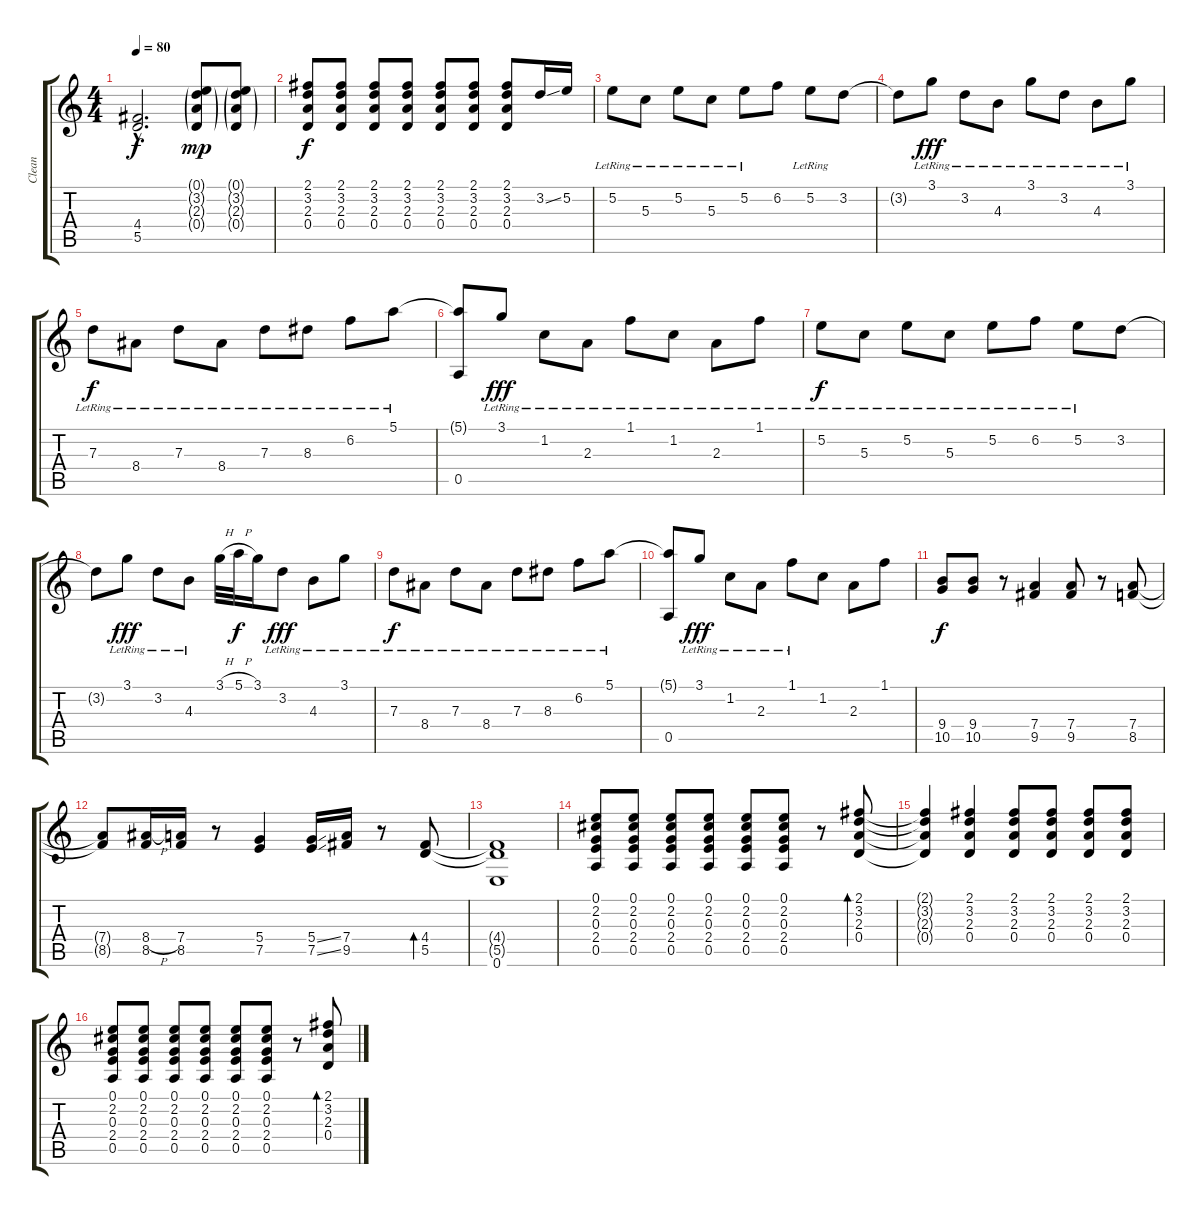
\track ("Clean" "Clean") {instrument electricguitarclean}
\staff {score tabs}
\tuning (E4 B3 G3 D3 A2 E2) {hide}
\ts (4 4)
\tempo 80
\clef g2
\ks c
(4.4{hac t} 5.5{hac t}).2{d dy f} (0.1{g} 3.2{g} 2.3{g} 0.4{g}).8{dy mp} (0.1{g} 3.2{g} 2.3{g} 0.4{g}).8 |
(2.1 3.2 2.3 0.4).8{dy f} (2.1 3.2 2.3 0.4).8 (2.1 3.2 2.3 0.4).8 (2.1 3.2 2.3 0.4).8 (2.1 3.2 2.3 0.4).8 (2.1 3.2 2.3 0.4).8 (2.1 3.2 2.3 0.4).8 3.2{ss}.16 5.2.16 |
5.2{lr}.8 5.3{lr}.8 5.2{lr}.8 5.3{lr}.8 5.2{lr}.8 6.2.8 5.2{lr}.8 3.2.8 |
3.2{t}.8 3.1{lr}.8{dy fff} 3.2{lr}.8 4.3{lr}.8 3.1{lr}.8 3.2{lr}.8 4.3{lr}.8 3.1{lr}.8 |
7.3{lr}.8{dy f} 8.4{lr}.8 7.3{lr}.8 8.4{lr}.8 7.3{lr}.8 8.3{lr}.8 6.2{lr}.8 5.1{lr}.8 |
(5.1{t} 0.5).8 3.1{lr}.8{dy fff} 1.2{lr}.8 2.3{lr}.8 1.1{lr}.8 1.2{lr}.8 2.3{lr}.8 1.1{lr}.8 |
5.2{lr}.8{dy f} 5.3{lr}.8 5.2{lr}.8 5.3{lr}.8 5.2{lr}.8 6.2{lr}.8 5.2{lr}.8 3.2.8 |
3.2{t}.8 3.1{lr}.8{dy fff} 3.2{lr}.8 4.3{lr}.8 3.1{h}.32 5.1{h}.32{dy f} 3.1.16 3.2{lr}.8{dy fff} 4.3{lr}.8 3.1{lr}.8 |
7.3{lr}.8{dy f} 8.4{lr}.8 7.3{lr}.8 8.4{lr}.8 7.3{lr}.8 8.3{lr}.8 6.2{lr}.8 5.1{lr}.8 |
(5.1{t} 0.5).8 3.1{lr}.8{dy fff} 1.2{lr}.8 2.3{lr}.8 1.1{lr}.8 1.2.8 2.3.8 1.1.8 |
(9.4 10.5).8{dy f} (9.4 10.5).8 r.8 (7.4 9.5).4 (7.4 9.5).8 r.8 (7.4 8.5).8 |
(7.4{t} 8.5{t}).8 (8.4{h} 8.5).16 (7.4 8.5).16 r.8 (5.4 7.5).4 (5.4{ss} 7.5{ss}).16 (7.4 9.5).16 r.8 (4.4 5.5).8{bd 120} |
(4.4{t} 5.5{t} 0.6).1 |
(0.1 2.2 0.3 2.4 0.5).8 (0.1 2.2 0.3 2.4 0.5).8 (0.1 2.2 0.3 2.4 0.5).8 (0.1 2.2 0.3 2.4 0.5).8 (0.1 2.2 0.3 2.4 0.5).8 (0.1 2.2 0.3 2.4 0.5).8 r.8 (2.1 3.2 2.3 0.4).8{bd 120} |
(2.1{t} 3.2{t} 2.3{t} 0.4{t}).4 (2.1 3.2 2.3 0.4).4 (2.1 3.2 2.3 0.4).8 (2.1 3.2 2.3 0.4).8 (2.1 3.2 2.3 0.4).8 (2.1 3.2 2.3 0.4).8 |
(0.1 2.2 0.3 2.4 0.5).8 (0.1 2.2 0.3 2.4 0.5).8 (0.1 2.2 0.3 2.4 0.5).8 (0.1 2.2 0.3 2.4 0.5).8 (0.1 2.2 0.3 2.4 0.5).8 (0.1 2.2 0.3 2.4 0.5).8 r.8 (2.1 3.2 2.3 0.4).8{bd 120}
